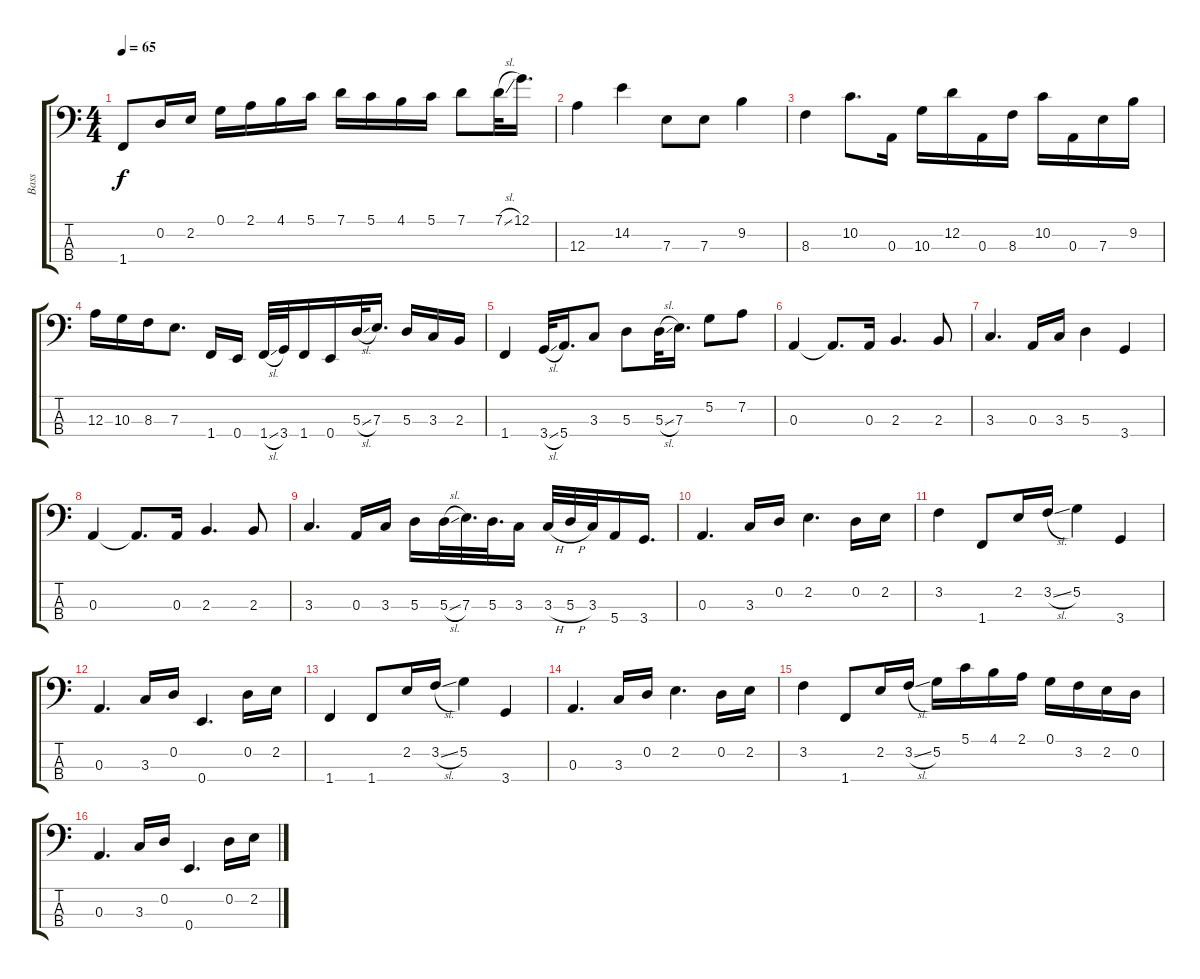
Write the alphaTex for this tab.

\track ("Bass" "Bass") {instrument electricbassfinger}
\staff {score tabs}
\tuning (G2 D2 A1 E1) {hide}
\ts (4 4)
\tempo 65
\clef f4
\ks c
1.4.8{dy f} 0.2.16 2.2.16 0.1.16 2.1.16 4.1.16 5.1.16 7.1.16 5.1.16 4.1.16 5.1.16 7.1.8 7.1{sl}.32 12.1.16{d} |
12.3.4 14.2.4 7.3.8 7.3.8 9.2.4 |
8.3.4 10.2.8{d} 0.3.16 10.3.16 12.2.16 0.3.16 8.3.16 10.2.16 0.3.16 7.3.16 9.2.16 |
12.3.16 10.3.16 8.3.16 7.3.8{d} 1.4.16 0.4.16 1.4{sl}.32 3.4.32 1.4.16 0.4.16 5.3{sl}.32 7.3.16{d} 5.3.16 3.3.16 2.3.16 |
1.4.4 3.4{sl}.32 5.4.16{d} 3.3.8 5.3.8 5.3{sl}.32 7.3.16{d} 5.2.8 7.2.8 |
0.3.4 0.3{t}.8{d} 0.3.16 2.3.4{d} 2.3.8 |
3.3.4{d} 0.3.16 3.3.16 5.3.4 3.4.4 |
0.3.4 0.3{t}.8{d} 0.3.16 2.3.4{d} 2.3.8 |
3.3.4{d} 0.3.16 3.3.16 5.3.16 5.3{sl}.32 7.3.32{d} 5.3.32{d} 3.3.16 3.3{h}.32 5.3{h}.32 3.3.32 5.4.16 3.4.16{d} |
0.3.4{d} 3.3.16 0.2.16 2.2.4{d} 0.2.16 2.2.16 |
3.2.4 1.4.8 2.2.16 3.2{sl}.16 5.2.4 3.4.4 |
0.3.4{d} 3.3.16 0.2.16 0.4.4{d} 0.2.16 2.2.16 |
1.4.4 1.4.8 2.2.16 3.2{sl}.16 5.2.4 3.4.4 |
0.3.4{d} 3.3.16 0.2.16 2.2.4{d} 0.2.16 2.2.16 |
3.2.4 1.4.8 2.2.16 3.2{sl}.16 5.2.16 5.1.16 4.1.16 2.1.16 0.1.16 3.2.16 2.2.16 0.2.16 |
0.3.4{d} 3.3.16 0.2.16 0.4.4{d} 0.2.16 2.2.16
